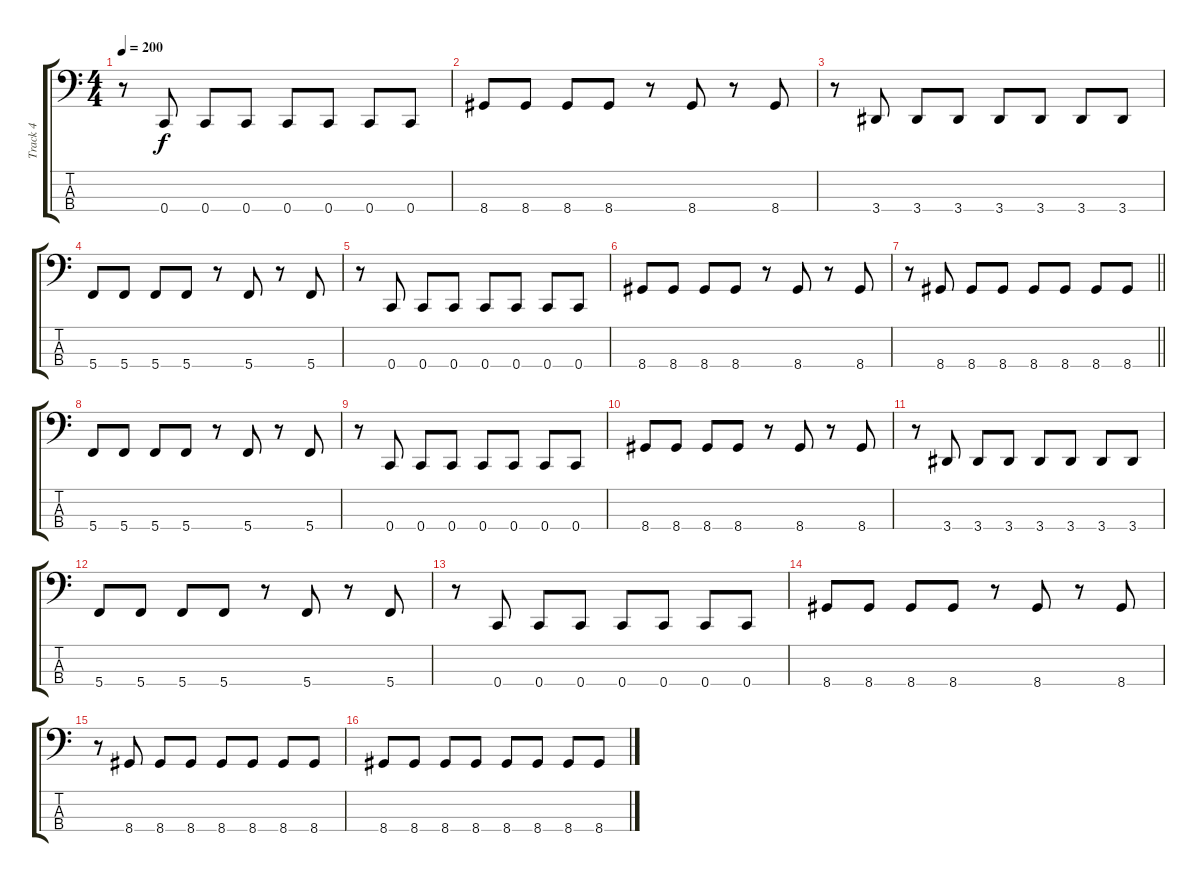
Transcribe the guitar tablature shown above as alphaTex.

\track ("Track 4" "Track 4") {instrument acousticbass bank 255}
\staff {score tabs}
\tuning (F2 C2 G1 C1) {hide}
\ts (4 4)
\tempo 200
\clef f4
\ks c
r.8{dy f} 0.4.8 0.4.8 0.4.8 0.4.8 0.4.8 0.4.8 0.4.8 |
8.4.8 8.4.8 8.4.8 8.4.8 r.8 8.4.8 r.8 8.4.8 |
r.8 3.4.8 3.4.8 3.4.8 3.4.8 3.4.8 3.4.8 3.4.8 |
5.4.8 5.4.8 5.4.8 5.4.8 r.8 5.4.8 r.8 5.4.8 |
r.8 0.4.8 0.4.8 0.4.8 0.4.8 0.4.8 0.4.8 0.4.8 |
8.4.8 8.4.8 8.4.8 8.4.8 r.8 8.4.8 r.8 8.4.8 |
\barLineRight lightlight
r.8 8.4.8 8.4.8 8.4.8 8.4.8 8.4.8 8.4.8 8.4.8 |
\section ("" "")
5.4.8 5.4.8 5.4.8 5.4.8 r.8 5.4.8 r.8 5.4.8 |
r.8 0.4.8 0.4.8 0.4.8 0.4.8 0.4.8 0.4.8 0.4.8 |
8.4.8 8.4.8 8.4.8 8.4.8 r.8 8.4.8 r.8 8.4.8 |
r.8 3.4.8 3.4.8 3.4.8 3.4.8 3.4.8 3.4.8 3.4.8 |
5.4.8 5.4.8 5.4.8 5.4.8 r.8 5.4.8 r.8 5.4.8 |
r.8 0.4.8 0.4.8 0.4.8 0.4.8 0.4.8 0.4.8 0.4.8 |
8.4.8 8.4.8 8.4.8 8.4.8 r.8 8.4.8 r.8 8.4.8 |
r.8 8.4.8 8.4.8 8.4.8 8.4.8 8.4.8 8.4.8 8.4.8 |
8.4.8 8.4.8 8.4.8 8.4.8 8.4.8 8.4.8 8.4.8 8.4.8
